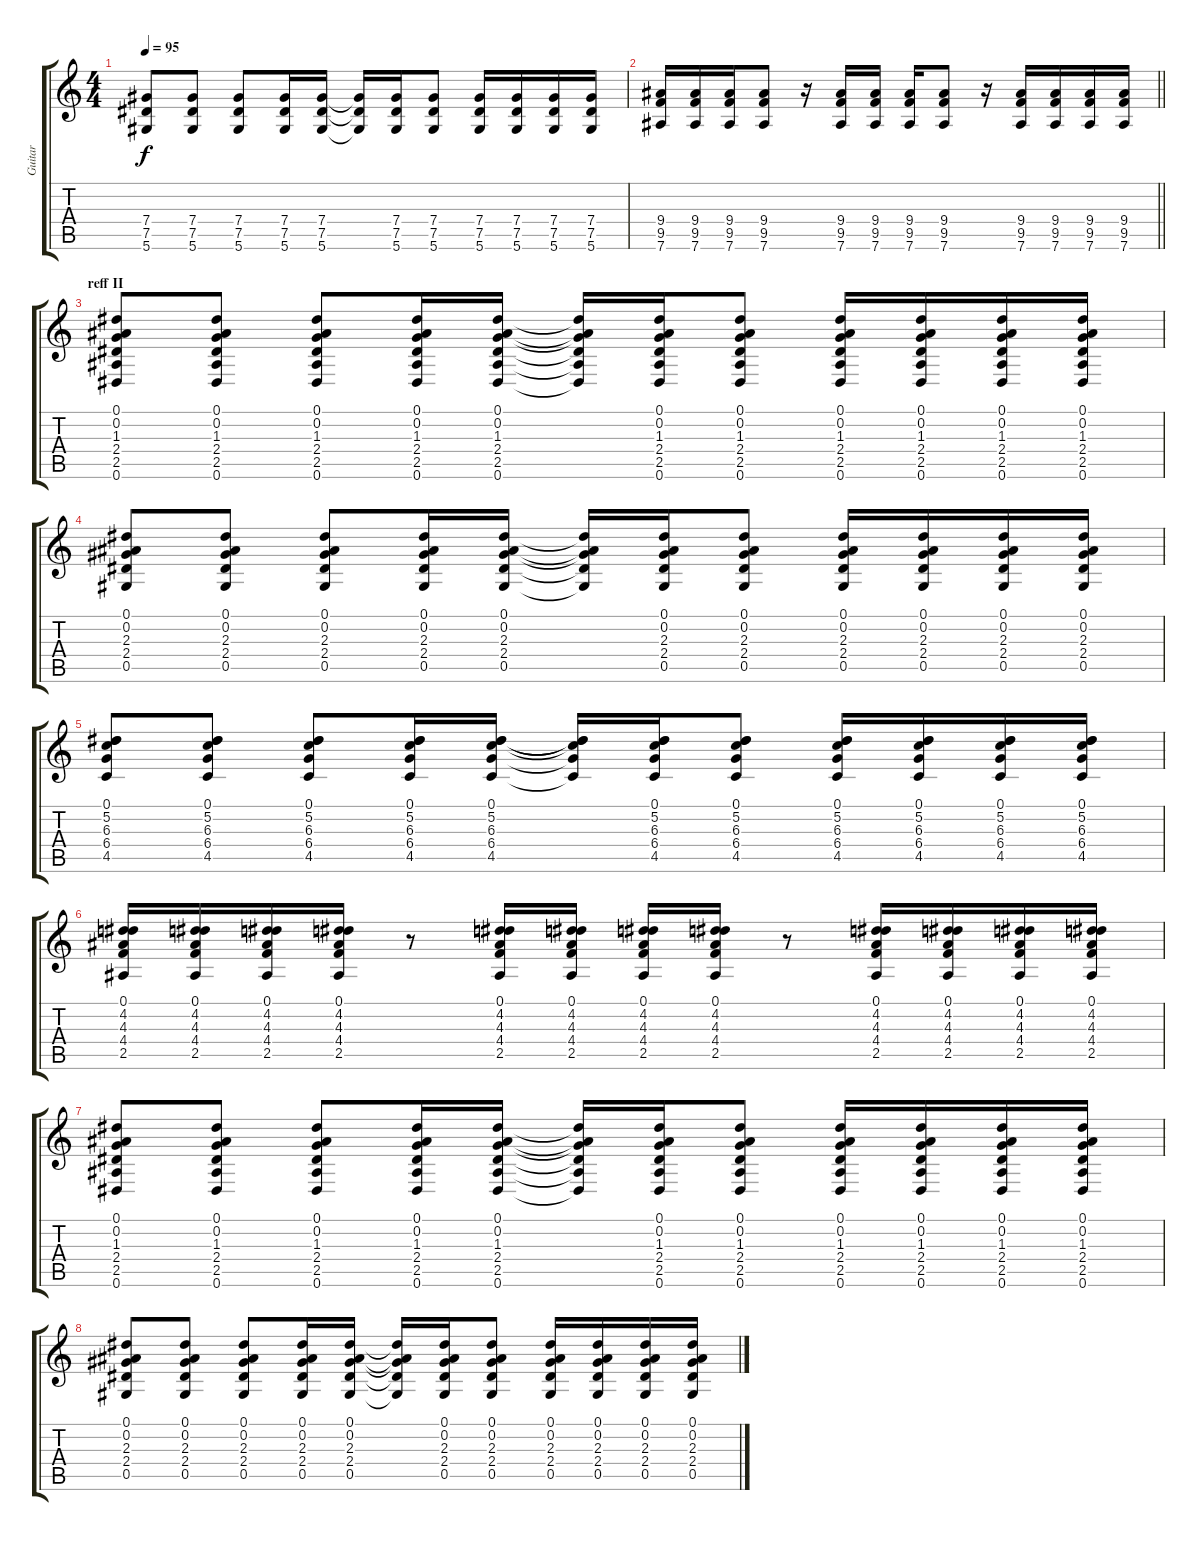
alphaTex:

\track ("Guitar" "Guitar") {instrument acousticguitarsteel}
\staff {score tabs}
\tuning (Eb4 Bb3 Gb3 Db3 Ab2 Eb2) {hide}
\ts (4 4)
\tempo 95
\clef g2
\ks c
(7.4 7.5 5.6).8{dy f} (7.4 7.5 5.6).8 (7.4 7.5 5.6).8 (7.4 7.5 5.6).16 (7.4 7.5 5.6).16 (7.4{t} 7.5{t} 5.6{t}).16 (7.4 7.5 5.6).16 (7.4 7.5 5.6).8 (7.4 7.5 5.6).16 (7.4 7.5 5.6).16 (7.4 7.5 5.6).16 (7.4 7.5 5.6).16 |
\barLineRight lightlight
(9.4 9.5 7.6).16 (9.4 9.5 7.6).16 (9.4 9.5 7.6).16 (9.4 9.5 7.6).8 r.16 (9.4 9.5 7.6).16 (9.4 9.5 7.6).16 (9.4 9.5 7.6).16 (9.4 9.5 7.6).8 r.16 (9.4 9.5 7.6).16 (9.4 9.5 7.6).16 (9.4 9.5 7.6).16 (9.4 9.5 7.6).16 |
\section ("" "reff II")
(0.1 0.2 1.3 2.4 2.5 0.6).8 (0.1 0.2 1.3 2.4 2.5 0.6).8 (0.1 0.2 1.3 2.4 2.5 0.6).8 (0.1 0.2 1.3 2.4 2.5 0.6).16 (0.1 0.2 1.3 2.4 2.5 0.6).16 (0.1{t} 0.2{t} 1.3{t} 2.4{t} 2.5{t} 0.6{t}).16 (0.1 0.2 1.3 2.4 2.5 0.6).16 (0.1 0.2 1.3 2.4 2.5 0.6).8 (0.1 0.2 1.3 2.4 2.5 0.6).16 (0.1 0.2 1.3 2.4 2.5 0.6).16 (0.1 0.2 1.3 2.4 2.5 0.6).16 (0.1 0.2 1.3 2.4 2.5 0.6).16 |
(0.1 0.2 2.3 2.4 0.5).8 (0.1 0.2 2.3 2.4 0.5).8 (0.1 0.2 2.3 2.4 0.5).8 (0.1 0.2 2.3 2.4 0.5).16 (0.1 0.2 2.3 2.4 0.5).16 (0.1{t} 0.2{t} 2.3{t} 2.4{t} 0.5{t}).16 (0.1 0.2 2.3 2.4 0.5).16 (0.1 0.2 2.3 2.4 0.5).8 (0.1 0.2 2.3 2.4 0.5).16 (0.1 0.2 2.3 2.4 0.5).16 (0.1 0.2 2.3 2.4 0.5).16 (0.1 0.2 2.3 2.4 0.5).16 |
(0.1 5.2 6.3 6.4 4.5).8 (0.1 5.2 6.3 6.4 4.5).8 (0.1 5.2 6.3 6.4 4.5).8 (0.1 5.2 6.3 6.4 4.5).16 (0.1 5.2 6.3 6.4 4.5).16 (0.1{t} 5.2{t} 6.3{t} 6.4{t} 4.5{t}).16 (0.1 5.2 6.3 6.4 4.5).16 (0.1 5.2 6.3 6.4 4.5).8 (0.1 5.2 6.3 6.4 4.5).16 (0.1 5.2 6.3 6.4 4.5).16 (0.1 5.2 6.3 6.4 4.5).16 (0.1 5.2 6.3 6.4 4.5).16 |
(0.1 4.2 4.3 4.4 2.5).16 (0.1 4.2 4.3 4.4 2.5).16 (0.1 4.2 4.3 4.4 2.5).16 (0.1 4.2 4.3 4.4 2.5).16 r.8 (0.1 4.2 4.3 4.4 2.5).16 (0.1 4.2 4.3 4.4 2.5).16 (0.1 4.2 4.3 4.4 2.5).16 (0.1 4.2 4.3 4.4 2.5).16 r.8 (0.1 4.2 4.3 4.4 2.5).16 (0.1 4.2 4.3 4.4 2.5).16 (0.1 4.2 4.3 4.4 2.5).16 (0.1 4.2 4.3 4.4 2.5).16 |
(0.1 0.2 1.3 2.4 2.5 0.6).8 (0.1 0.2 1.3 2.4 2.5 0.6).8 (0.1 0.2 1.3 2.4 2.5 0.6).8 (0.1 0.2 1.3 2.4 2.5 0.6).16 (0.1 0.2 1.3 2.4 2.5 0.6).16 (0.1{t} 0.2{t} 1.3{t} 2.4{t} 2.5{t} 0.6{t}).16 (0.1 0.2 1.3 2.4 2.5 0.6).16 (0.1 0.2 1.3 2.4 2.5 0.6).8 (0.1 0.2 1.3 2.4 2.5 0.6).16 (0.1 0.2 1.3 2.4 2.5 0.6).16 (0.1 0.2 1.3 2.4 2.5 0.6).16 (0.1 0.2 1.3 2.4 2.5 0.6).16 |
(0.1 0.2 2.3 2.4 0.5).8 (0.1 0.2 2.3 2.4 0.5).8 (0.1 0.2 2.3 2.4 0.5).8 (0.1 0.2 2.3 2.4 0.5).16 (0.1 0.2 2.3 2.4 0.5).16 (0.1{t} 0.2{t} 2.3{t} 2.4{t} 0.5{t}).16 (0.1 0.2 2.3 2.4 0.5).16 (0.1 0.2 2.3 2.4 0.5).8 (0.1 0.2 2.3 2.4 0.5).16 (0.1 0.2 2.3 2.4 0.5).16 (0.1 0.2 2.3 2.4 0.5).16 (0.1 0.2 2.3 2.4 0.5).16
